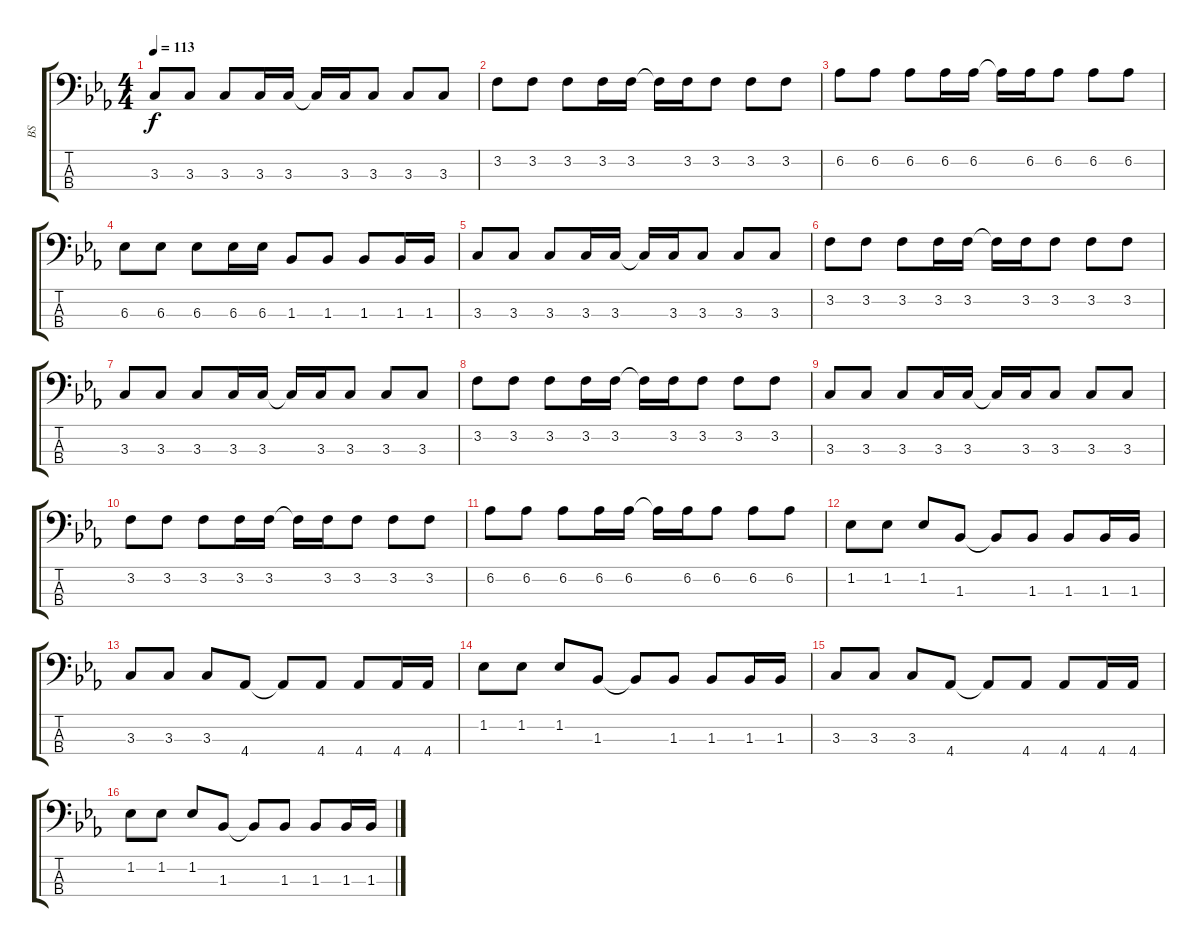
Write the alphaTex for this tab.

\track ("BS" "BS") {instrument electricbassfinger}
\staff {score tabs}
\tuning (G2 D2 A1 E1) {hide}
\ts (4 4)
\tempo 113
\clef f4
\ks cminor
3.3.8{dy f} 3.3.8 3.3.8 3.3.16 3.3.16 3.3{t}.16 3.3.16 3.3.8 3.3.8 3.3.8 |
3.2.8 3.2.8 3.2.8 3.2.16 3.2.16 3.2{t}.16 3.2.16 3.2.8 3.2.8 3.2.8 |
6.2.8 6.2.8 6.2.8 6.2.16 6.2.16 6.2{t}.16 6.2.16 6.2.8 6.2.8 6.2.8 |
6.3.8 6.3.8 6.3.8 6.3.16 6.3.16 1.3.8 1.3.8 1.3.8 1.3.16 1.3.16 |
3.3.8 3.3.8 3.3.8 3.3.16 3.3.16 3.3{t}.16 3.3.16 3.3.8 3.3.8 3.3.8 |
3.2.8 3.2.8 3.2.8 3.2.16 3.2.16 3.2{t}.16 3.2.16 3.2.8 3.2.8 3.2.8 |
3.3.8 3.3.8 3.3.8 3.3.16 3.3.16 3.3{t}.16 3.3.16 3.3.8 3.3.8 3.3.8 |
3.2.8 3.2.8 3.2.8 3.2.16 3.2.16 3.2{t}.16 3.2.16 3.2.8 3.2.8 3.2.8 |
3.3.8 3.3.8 3.3.8 3.3.16 3.3.16 3.3{t}.16 3.3.16 3.3.8 3.3.8 3.3.8 |
3.2.8 3.2.8 3.2.8 3.2.16 3.2.16 3.2{t}.16 3.2.16 3.2.8 3.2.8 3.2.8 |
6.2.8 6.2.8 6.2.8 6.2.16 6.2.16 6.2{t}.16 6.2.16 6.2.8 6.2.8 6.2.8 |
1.2.8 1.2.8 1.2.8 1.3.8 1.3{t}.8 1.3.8 1.3.8 1.3.16 1.3.16 |
3.3.8 3.3.8 3.3.8 4.4.8 4.4{t}.8 4.4.8 4.4.8 4.4.16 4.4.16 |
1.2.8 1.2.8 1.2.8 1.3.8 1.3{t}.8 1.3.8 1.3.8 1.3.16 1.3.16 |
3.3.8 3.3.8 3.3.8 4.4.8 4.4{t}.8 4.4.8 4.4.8 4.4.16 4.4.16 |
1.2.8 1.2.8 1.2.8 1.3.8 1.3{t}.8 1.3.8 1.3.8 1.3.16 1.3.16
